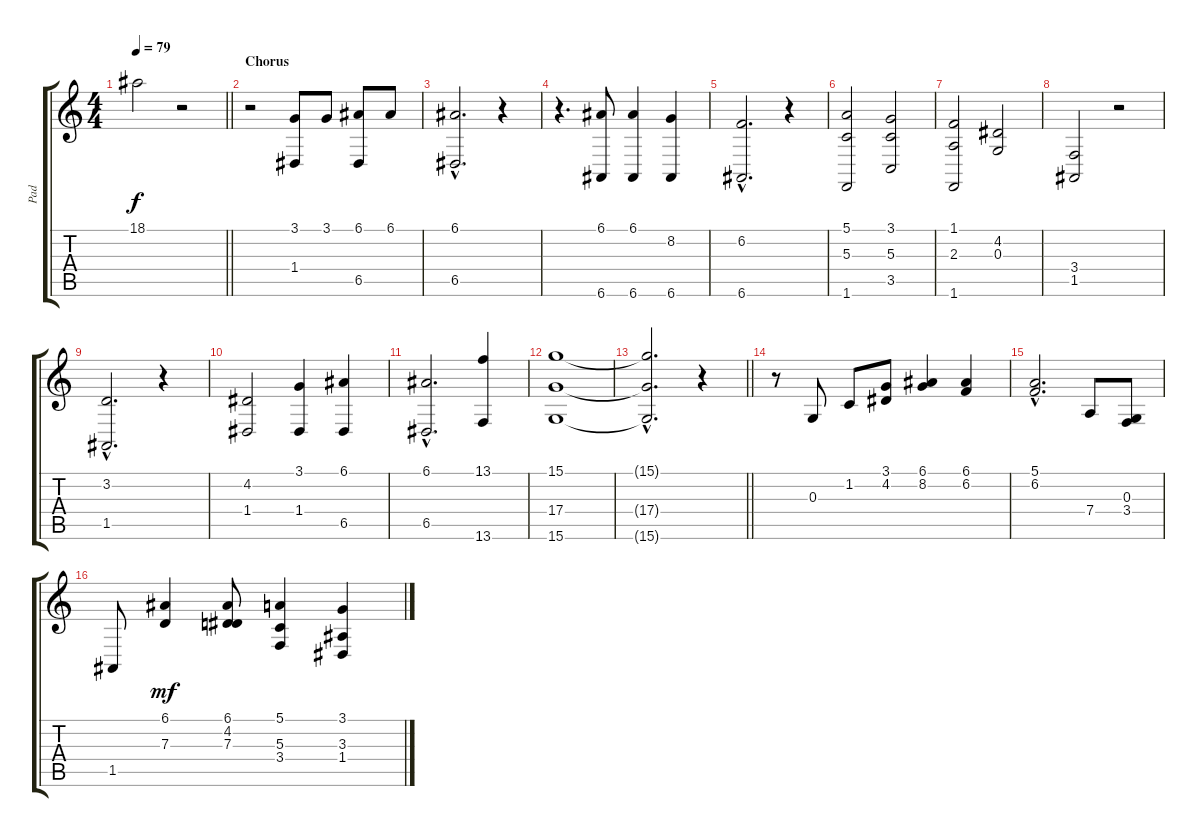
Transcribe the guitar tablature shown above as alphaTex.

\track ("Pad" "Pad") {instrument pad2warm}
\staff {score tabs}
\tuning (E4 B3 G3 D3 A2 E2) {hide}
\ts (4 4)
\tempo 79
\clef g2
\barLineRight lightlight
\ks c
18.1.2{dy f} r.2 |
\section ("" "Chorus")
r.2 (3.1 1.4).8 3.1.8 (6.1 6.5).8 6.1.8 |
(6.1{hac} 6.5{hac}).2{d} r.4 |
r.4{d} (6.1 6.6).8 (6.1 6.6).4 (8.2 6.6).4 |
(6.2{hac} 6.6{hac}).2{d} r.4 |
(5.1 5.3 1.6).2 (3.1 5.3 3.5).2 |
(1.1 2.3 1.6).2 (4.2 0.3).2 |
(3.4 1.5).2 r.2 |
(3.2{hac} 1.5{hac}).2{d} r.4 |
(4.2 1.4).2 (3.1 1.4).4 (6.1 6.5).4 |
(6.1{hac} 6.5{hac}).2{d} (13.1 13.6).4 |
(15.1 17.4 15.6).1 |
\barLineRight lightlight
(15.1{hac t} 17.4{hac t} 15.6{hac t}).2{d} r.4 |
r.8 0.3.8 1.2.8 (3.1 4.2).8 (6.1 8.2).4 (6.1 6.2).4 |
(5.1{hac} 6.2{hac}).2{d} 7.4.8 (0.3 3.4).8 |
1.5.8 (6.1 7.3).4{dy mf} (6.1 4.2 7.3).8 (5.1 5.3 3.4).4 (3.1 3.3 1.4).4
